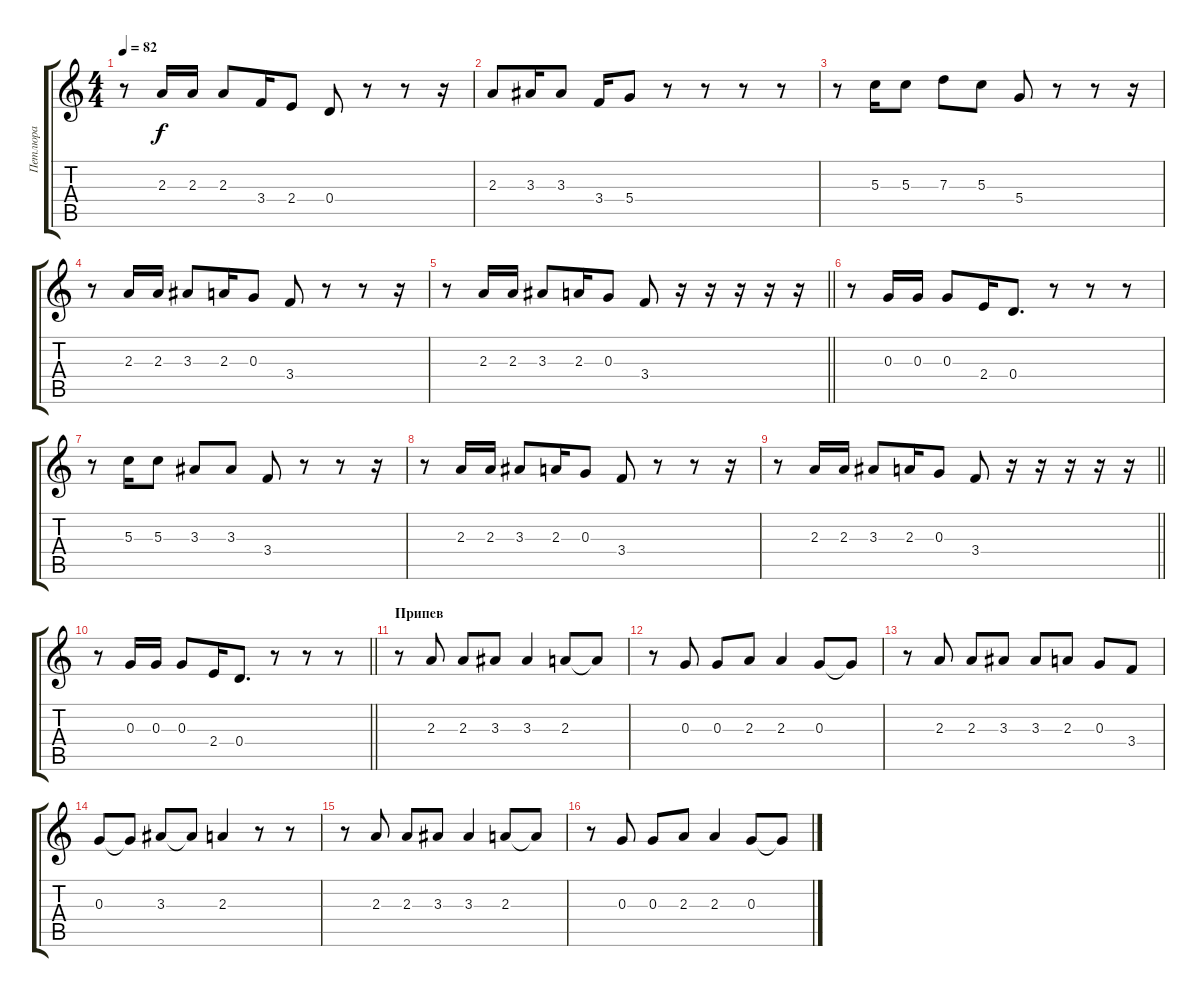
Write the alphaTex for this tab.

\track ("Петлюра" "Петлюра") {instrument electricguitarmuted}
\staff {score tabs}
\tuning (E4 B3 G3 D3 A2 E2) {hide}
\ts (4 4)
\tempo 82
\clef g2
\ks c
r.8{dy f} 2.3.16 2.3.16 2.3.8 3.4.16 2.4.8 0.4.8 r.8 r.8 r.16 |
2.3.8 3.3.16 3.3.8 3.4.16 5.4.8 r.8 r.8 r.8 r.8 |
r.8 5.3.16 5.3.8 7.3.8 5.3.8 5.4.8 r.8 r.8 r.16 |
r.8 2.3.16 2.3.16 3.3.8 2.3.16 0.3.8 3.4.8 r.8 r.8 r.16 |
\barLineRight lightlight
r.8 2.3.16 2.3.16 3.3.8 2.3.16 0.3.8 3.4.8 r.16 r.16 r.16 r.16 r.16 |
r.8 0.3.16 0.3.16 0.3.8 2.4.16 0.4.8{d} r.8 r.8 r.8 |
r.8 5.3.16 5.3.8 3.3.8 3.3.8 3.4.8 r.8 r.8 r.16 |
r.8 2.3.16 2.3.16 3.3.8 2.3.16 0.3.8 3.4.8 r.8 r.8 r.16 |
\barLineRight lightlight
r.8 2.3.16 2.3.16 3.3.8 2.3.16 0.3.8 3.4.8 r.16 r.16 r.16 r.16 r.16 |
\barLineRight lightlight
r.8 0.3.16 0.3.16 0.3.8 2.4.16 0.4.8{d} r.8 r.8 r.8 |
\section ("" "Припев")
r.8 2.3.8 2.3.8 3.3.8 3.3.4 2.3.8 2.3{t}.8 |
r.8 0.3.8 0.3.8 2.3.8 2.3.4 0.3.8 0.3{t}.8 |
r.8 2.3.8 2.3.8 3.3.8 3.3.8 2.3.8 0.3.8 3.4.8 |
0.3.8 0.3{t}.8 3.3.8 3.3{t}.8 2.3.4 r.8 r.8 |
r.8 2.3.8 2.3.8 3.3.8 3.3.4 2.3.8 2.3{t}.8 |
r.8 0.3.8 0.3.8 2.3.8 2.3.4 0.3.8 0.3{t}.8
